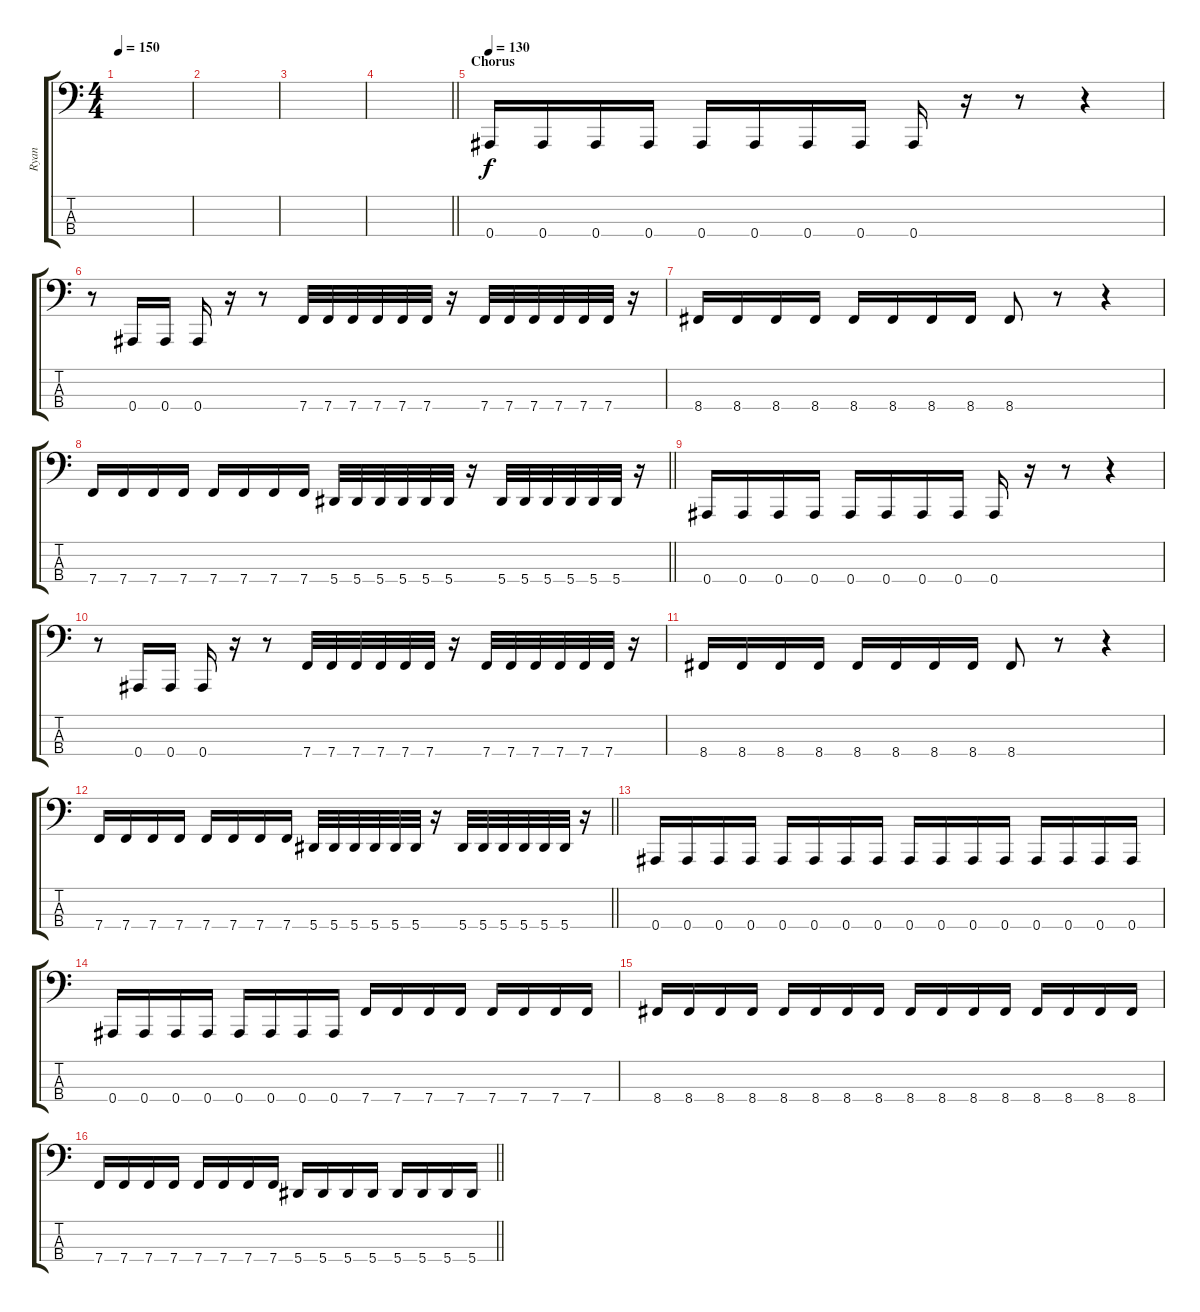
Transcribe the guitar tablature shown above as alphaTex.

\track ("Ryan" "Ryan") {instrument electricbasspick}
\staff {score tabs}
\tuning (Eb2 Bb1 F1 Bb0) {hide}
\ts (4 4)
\tempo 150
\clef f4
\ks c
|
|
|
\barLineRight lightlight
|
\section ("" "Chorus")
\tempo 130
0.4.16 0.4.16 0.4.16 0.4.16 0.4.16 0.4.16 0.4.16 0.4.16 0.4.16 r.16 r.8 r.4 |
r.8 0.4.16 0.4.16 0.4.16 r.16 r.8 7.4.32 7.4.32 7.4.32 7.4.32 7.4.32 7.4.32 r.16 7.4.32 7.4.32 7.4.32 7.4.32 7.4.32 7.4.32 r.16 |
8.4.16 8.4.16 8.4.16 8.4.16 8.4.16 8.4.16 8.4.16 8.4.16 8.4.8 r.8 r.4 |
\barLineRight lightlight
7.4.16 7.4.16 7.4.16 7.4.16 7.4.16 7.4.16 7.4.16 7.4.16 5.4.32 5.4.32 5.4.32 5.4.32 5.4.32 5.4.32 r.16 5.4.32 5.4.32 5.4.32 5.4.32 5.4.32 5.4.32 r.16 |
0.4.16 0.4.16 0.4.16 0.4.16 0.4.16 0.4.16 0.4.16 0.4.16 0.4.16 r.16 r.8 r.4 |
r.8 0.4.16 0.4.16 0.4.16 r.16 r.8 7.4.32 7.4.32 7.4.32 7.4.32 7.4.32 7.4.32 r.16 7.4.32 7.4.32 7.4.32 7.4.32 7.4.32 7.4.32 r.16 |
8.4.16 8.4.16 8.4.16 8.4.16 8.4.16 8.4.16 8.4.16 8.4.16 8.4.8 r.8 r.4 |
\barLineRight lightlight
7.4.16 7.4.16 7.4.16 7.4.16 7.4.16 7.4.16 7.4.16 7.4.16 5.4.32 5.4.32 5.4.32 5.4.32 5.4.32 5.4.32 r.16 5.4.32 5.4.32 5.4.32 5.4.32 5.4.32 5.4.32 r.16 |
0.4.16 0.4.16 0.4.16 0.4.16 0.4.16 0.4.16 0.4.16 0.4.16 0.4.16 0.4.16 0.4.16 0.4.16 0.4.16 0.4.16 0.4.16 0.4.16 |
0.4.16 0.4.16 0.4.16 0.4.16 0.4.16 0.4.16 0.4.16 0.4.16 7.4.16 7.4.16 7.4.16 7.4.16 7.4.16 7.4.16 7.4.16 7.4.16 |
8.4.16 8.4.16 8.4.16 8.4.16 8.4.16 8.4.16 8.4.16 8.4.16 8.4.16 8.4.16 8.4.16 8.4.16 8.4.16 8.4.16 8.4.16 8.4.16 |
\barLineRight lightlight
7.4.16 7.4.16 7.4.16 7.4.16 7.4.16 7.4.16 7.4.16 7.4.16 5.4.16 5.4.16 5.4.16 5.4.16 5.4.16 5.4.16 5.4.16 5.4.16
